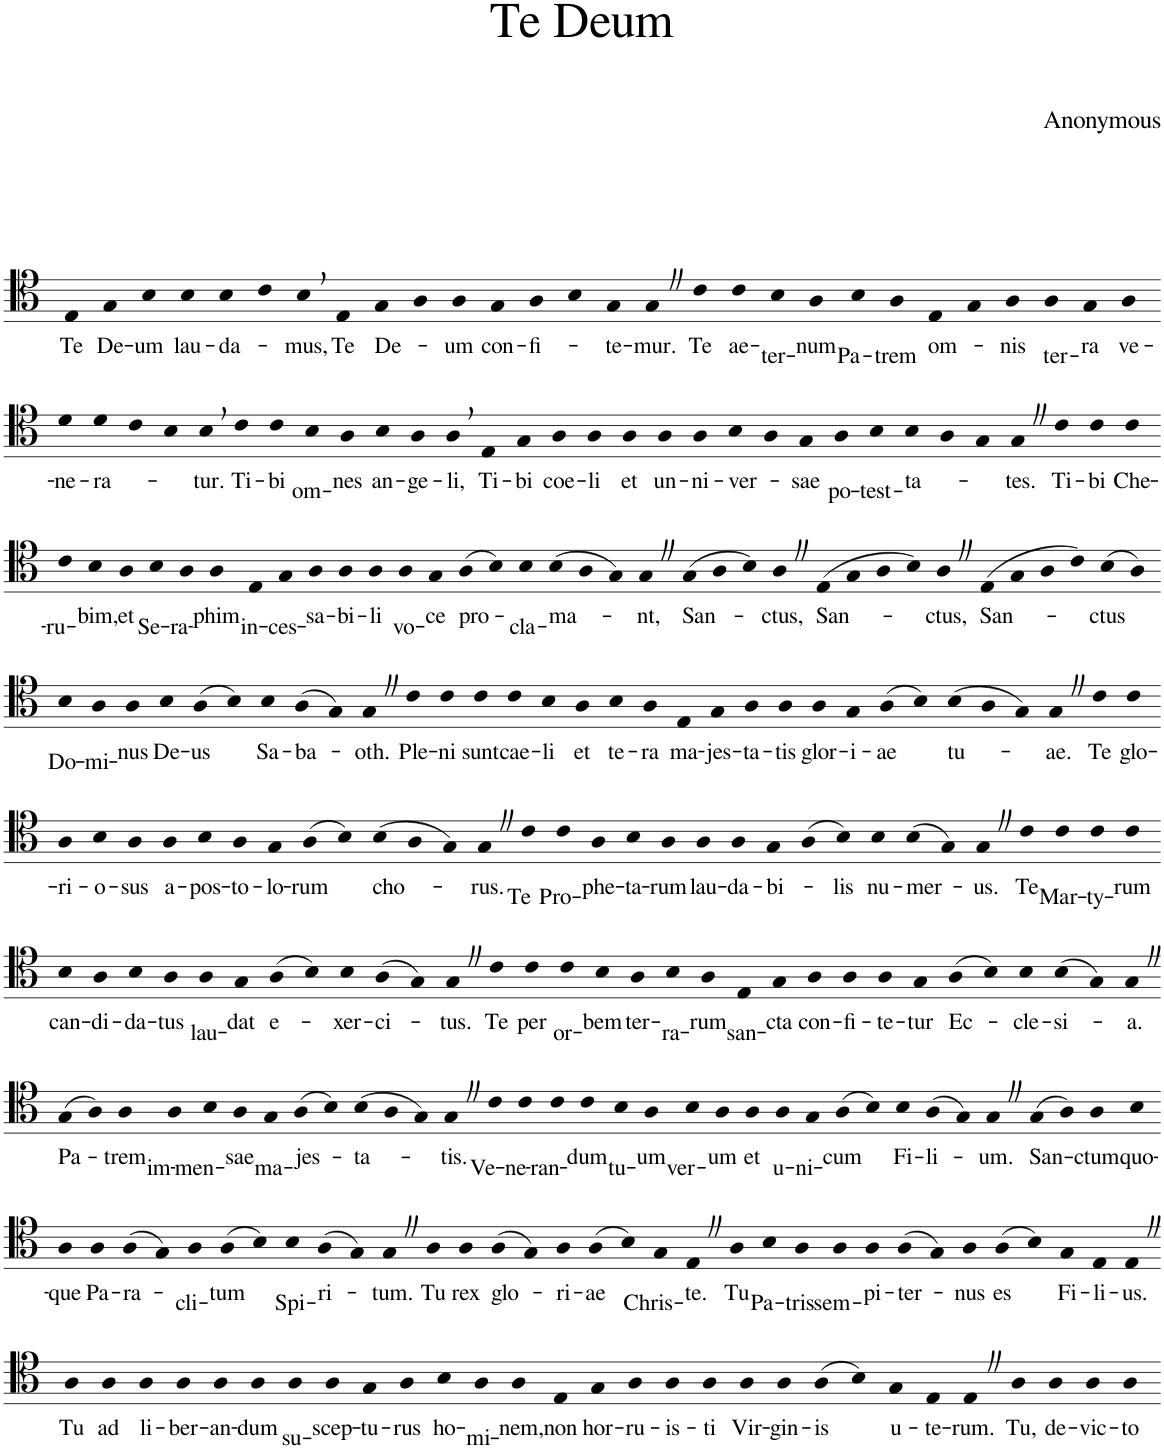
**kern	**text
*part1	*part1
*staff1	*staff1
*I"Piano	*
*I'Pno.	*
*clefC4	*
*k[]	*
*M63/4	*
=1	=1
!	!LO:LY:b
4E	Te
!	!LO:LY:b
4G	De-
!	!LO:LY:b
4B	-um
!	!LO:LY:b
4B	lau-
!	!LO:LY:b
4B	-da-
4c	.
!	!LO:LY:b
4B,	-mus,
!	!LO:LY:b
4E	Te
!	!LO:LY:b
4G	De-
4A	.
!	!LO:LY:b
4A	-um
!	!LO:LY:b
4G	con-
!	!LO:LY:b
4A	-fi-
4B	.
!	!LO:LY:b
4G	-te-
!	!LO:LY:b
4GZ	-mur.
!	!LO:LY:b
4c	Te
!	!LO:LY:b
4c	ae-
!	!LO:LY:b
4B	-ter-
!	!LO:LY:b
4A	-num
!	!LO:LY:b
4B	Pa-
!	!LO:LY:b
4A	-trem
!	!LO:LY:b
4E	om-
4G	.
!	!LO:LY:b
4A	-nis
!	!LO:LY:b
4A	ter-
!	!LO:LY:b
4G	-ra
!	!LO:LY:b
4A	ve-
!!LO:LB:g=z
=2-	=2-
!	!LO:LY:b
4d	-ne-
!	!LO:LY:b
4d	-ra-
4c	.
4B	.
!	!LO:LY:b
4B,	-tur.
!	!LO:LY:b
4c	Ti-
!	!LO:LY:b
4c	-bi
!	!LO:LY:b
4B	om-
!	!LO:LY:b
4A	-nes
!	!LO:LY:b
4B	an-
!	!LO:LY:b
4A	-ge-
!	!LO:LY:b
4A,	-li,
!	!LO:LY:b
4E	Ti-
!	!LO:LY:b
4G	-bi
!	!LO:LY:b
4A	coe-
!	!LO:LY:b
4A	-li
!	!LO:LY:b
4A	et
!	!LO:LY:b
4A	un-
!	!LO:LY:b
4A	-ni-
!	!LO:LY:b
4B	-ver-
4A	.
!	!LO:LY:b
4G	-sae
!	!LO:LY:b
4A	po-
!	!LO:LY:b
4B	-test-
!	!LO:LY:b
4B	-ta-
4A	.
4G	.
!	!LO:LY:b
4GZ	-tes.
!	!LO:LY:b
4c	Ti-
!	!LO:LY:b
4c	-bi
!	!LO:LY:b
4c	Che-
!!LO:LB:g=z
=3-	=3-
!	!LO:LY:b
4c	-ru-
!	!LO:LY:b
4B	-bim,
!	!LO:LY:b
4A	et
!	!LO:LY:b
4B	Se-
!	!LO:LY:b
4A	-ra-
!	!LO:LY:b
4A	-phim
!	!LO:LY:b
4E	in-
!	!LO:LY:b
4G	-ces-
!	!LO:LY:b
4A	-sa-
!	!LO:LY:b
4A	-bi-
!	!LO:LY:b
4A	-li
!	!LO:LY:b
4A	vo-
!	!LO:LY:b
4G	-ce
!	!LO:LY:b
(4A	pro-
4B)	.
!	!LO:LY:b
4B	-cla-
!	!LO:LY:b
(4B	-ma-
4A	.
4G)	.
!	!LO:LY:b
4GZ	-nt,
!	!LO:LY:b
(4G	San-
4A	.
4B)	.
!	!LO:LY:b
4AZ	-ctus,
!	!LO:LY:b
(4E	San-
4G	.
4A	.
4B)	.
!	!LO:LY:b
4AZ	-ctus,
!	!LO:LY:b
(4E	San-
4G	.
4A	.
4c)	.
!	!LO:LY:b
(4B	-ctus
4A)	.
!!LO:LB:g=z
=4-	=4-
!	!LO:LY:b
4B	Do-
!	!LO:LY:b
4A	-mi-
!	!LO:LY:b
4A	-nus
!	!LO:LY:b
4B	De-
!	!LO:LY:b
(4A	-us
4B)	.
!	!LO:LY:b
4B	Sa-
!	!LO:LY:b
(4A	-ba-
4G)	.
!	!LO:LY:b
4GZ	-oth.
!	!LO:LY:b
4c	Ple-
!	!LO:LY:b
4c	-ni
!	!LO:LY:b
4c	sunt
!	!LO:LY:b
4c	cae-
!	!LO:LY:b
4B	-li
!	!LO:LY:b
4A	et
!	!LO:LY:b
4B	te-
!	!LO:LY:b
4A	-ra
!	!LO:LY:b
4E	ma-
!	!LO:LY:b
4G	-jes-
!	!LO:LY:b
4A	-ta-
!	!LO:LY:b
4A	-tis
!	!LO:LY:b
4A	glor-
!	!LO:LY:b
4G	-i-
!	!LO:LY:b
(4A	-ae
4B)	.
!	!LO:LY:b
(4B	tu-
4A	.
4G)	.
!	!LO:LY:b
4GZ	-ae.
!	!LO:LY:b
4c	Te
!	!LO:LY:b
4c	glo-
!!LO:LB:g=z
=5-	=5-
!	!LO:LY:b
4A	-ri-
!	!LO:LY:b
4B	-o-
!	!LO:LY:b
4A	-sus
!	!LO:LY:b
4A	a-
!	!LO:LY:b
4B	-pos-
!	!LO:LY:b
4A	-to-
!	!LO:LY:b
4G	-lo-
!	!LO:LY:b
(4A	-rum
4B)	.
!	!LO:LY:b
(4B	cho-
4A	.
4G)	.
!	!LO:LY:b
4GZ	-rus.
!	!LO:LY:b
4c	Te
!	!LO:LY:b
4c	Pro-
!	!LO:LY:b
4A	-phe-
!	!LO:LY:b
4B	-ta-
!	!LO:LY:b
4A	-rum
!	!LO:LY:b
4A	lau-
!	!LO:LY:b
4A	-da-
!	!LO:LY:b
4G	-bi-
(4A	.
!	!LO:LY:b
4B)	-lis
!	!LO:LY:b
4B	nu-
!	!LO:LY:b
(4B	-mer-
4G)	.
!	!LO:LY:b
4GZ	-us.
!	!LO:LY:b
4c	Te
!	!LO:LY:b
4c	Mar-
!	!LO:LY:b
4c	-ty-
!	!LO:LY:b
4c	-rum
!!LO:LB:g=z
=6-	=6-
!	!LO:LY:b
4B	can-
!	!LO:LY:b
4A	-di-
!	!LO:LY:b
4B	-da-
!	!LO:LY:b
4A	-tus
!	!LO:LY:b
4A	lau-
!	!LO:LY:b
4G	-dat
!	!LO:LY:b
(4A	e-
4B)	.
!	!LO:LY:b
4B	-xer-
!	!LO:LY:b
(4A	-ci-
4G)	.
!	!LO:LY:b
4GZ	-tus.
!	!LO:LY:b
4c	Te
!	!LO:LY:b
4c	per
!	!LO:LY:b
4c	or-
!	!LO:LY:b
4B	-bem
!	!LO:LY:b
4A	ter-
!	!LO:LY:b
4B	-ra-
!	!LO:LY:b
4A	-rum
!	!LO:LY:b
4E	san-
!	!LO:LY:b
4G	-cta
!	!LO:LY:b
4A	con-
!	!LO:LY:b
4A	-fi-
!	!LO:LY:b
4A	-te-
!	!LO:LY:b
4G	-tur
!	!LO:LY:b
(4A	Ec-
4B)	.
!	!LO:LY:b
4B	-cle-
!	!LO:LY:b
(4B	-si-
4G)	.
!	!LO:LY:b
4GZ	-a.
!!LO:LB:g=z
=7-	=7-
!	!LO:LY:b
(4G	Pa-
4A)	.
!	!LO:LY:b
4A	-trem
!	!LO:LY:b
4A	im-
!	!LO:LY:b
4B	-men-
!	!LO:LY:b
4A	-sae
!	!LO:LY:b
4G	ma-
!	!LO:LY:b
(4A	-jes-
4B)	.
!	!LO:LY:b
(4B	-ta-
4A	.
4G)	.
!	!LO:LY:b
4GZ	-tis.
!	!LO:LY:b
4c	Ve-
!	!LO:LY:b
4c	-ne-
!	!LO:LY:b
4c	-ran-
!	!LO:LY:b
4c	-dum
!	!LO:LY:b
4B	tu-
!	!LO:LY:b
4A	-um
!	!LO:LY:b
4B	ver-
!	!LO:LY:b
4A	-um
!	!LO:LY:b
4A	et
!	!LO:LY:b
4A	u-
!	!LO:LY:b
4G	-ni-
!	!LO:LY:b
(4A	-cum
4B)	.
!	!LO:LY:b
4B	Fi-
!	!LO:LY:b
(4A	-li-
4G)	.
!	!LO:LY:b
4GZ	-um.
!	!LO:LY:b
(4G	San-
4A)	.
!	!LO:LY:b
4A	-ctum
!	!LO:LY:b
4B	quo-
!!LO:LB:g=z
=8-	=8-
!	!LO:LY:b
4A	-que
!	!LO:LY:b
4A	Pa-
!	!LO:LY:b
(4A	-ra-
4G)	.
!	!LO:LY:b
4A	-cli-
!	!LO:LY:b
(4A	-tum
4B)	.
!	!LO:LY:b
4B	Spi-
!	!LO:LY:b
(4A	-ri-
4G)	.
!	!LO:LY:b
4GZ	-tum.
!	!LO:LY:b
4A	Tu
!	!LO:LY:b
4A	rex
!	!LO:LY:b
(4A	glo-
4G)	.
!	!LO:LY:b
4A	-ri-
!	!LO:LY:b
(4A	-ae
4B)	.
!	!LO:LY:b
4G	Chris-
!	!LO:LY:b
4EZ	-te.
!	!LO:LY:b
4A	Tu
!	!LO:LY:b
4B	Pa-
!	!LO:LY:b
4A	-tris
!	!LO:LY:b
4A	sem-
!	!LO:LY:b
4A	-pi-
!	!LO:LY:b
(4A	-ter-
4G)	.
!	!LO:LY:b
4A	-nus
!	!LO:LY:b
(4A	es
4B)	.
!	!LO:LY:b
4G	Fi-
!	!LO:LY:b
4E	-li-
!	!LO:LY:b
4EZ	-us.
!!LO:LB:g=z
=9-	=9-
!	!LO:LY:b
4A	Tu
!	!LO:LY:b
4A	ad
!	!LO:LY:b
4A	li-
!	!LO:LY:b
4A	-ber-
!	!LO:LY:b
4A	-an-
!	!LO:LY:b
4A	-dum
!	!LO:LY:b
4A	su-
!	!LO:LY:b
4A	-scep-
!	!LO:LY:b
4G	-tu-
!	!LO:LY:b
4A	-rus
!	!LO:LY:b
4B	ho-
!	!LO:LY:b
4A	-mi-
!	!LO:LY:b
4A	-nem,
!	!LO:LY:b
4E	non
!	!LO:LY:b
4G	hor-
!	!LO:LY:b
4A	-ru-
!	!LO:LY:b
4A	-is-
!	!LO:LY:b
4A	-ti
!	!LO:LY:b
4A	Vir-
!	!LO:LY:b
4A	-gin-
!	!LO:LY:b
(4A	-is
4B)	.
!	!LO:LY:b
4G	u-
!	!LO:LY:b
4E	-te-
!	!LO:LY:b
4EZ	-rum.
!	!LO:LY:b
4A	Tu,
!	!LO:LY:b
4A	de-
!	!LO:LY:b
4A	-vic-
!	!LO:LY:b
4A	-to
=-	=-
*-	*-
